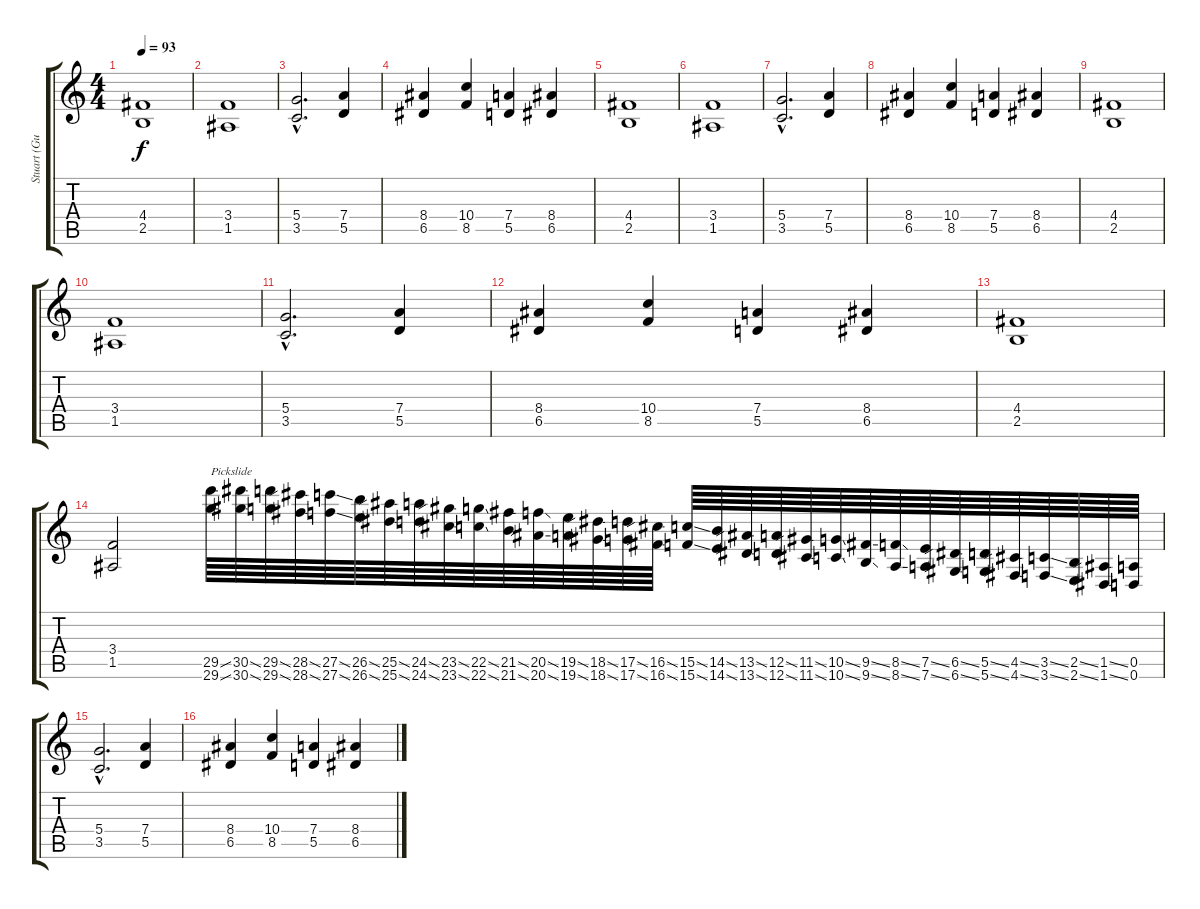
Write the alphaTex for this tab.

\track ("Stuart (Guitar)" "Stuart (Gu") {instrument distortionguitar}
\staff {score tabs}
\tuning (E4 B3 G3 D3 A2 D2) {hide}
\ts (4 4)
\tempo 93
\clef g2
\ks c
(4.4 2.5).1{dy f} |
(3.4 1.5).1 |
(5.4{hac} 3.5{hac}).2{d} (7.4 5.5).4 |
(8.4 6.5).4 (10.4 8.5).4 (7.4 5.5).4 (8.4 6.5).4 |
(4.4 2.5).1 |
(3.4 1.5).1 |
(5.4{hac} 3.5{hac}).2{d} (7.4 5.5).4 |
(8.4 6.5).4 (10.4 8.5).4 (7.4 5.5).4 (8.4 6.5).4 |
(4.4 2.5).1 |
(3.4 1.5).1 |
(5.4{hac} 3.5{hac}).2{d} (7.4 5.5).4 |
(8.4 6.5).4 (10.4 8.5).4 (7.4 5.5).4 (8.4 6.5).4 |
(4.4 2.5).1 |
(3.4 1.5).2 (29.5{ss} 29.6{ss}).64{txt "Pickslide"} (30.5{ss} 30.6{ss}).64 (29.5{ss} 29.6{ss}).64 (28.5{ss} 28.6{ss}).64 (27.5{ss} 27.6{ss}).64 (26.5{ss} 26.6{ss}).64 (25.5{ss} 25.6{ss}).64 (24.5{ss} 24.6{ss}).64 (23.5{ss} 23.6{ss}).64 (22.5{ss} 22.6{ss}).64 (21.5{ss} 21.6{ss}).64 (20.5{ss} 20.6{ss}).64 (19.5{ss} 19.6{ss}).64 (18.5{ss} 18.6{ss}).64 (17.5{ss} 17.6{ss}).64 (16.5{ss} 16.6{ss}).64 (15.5{ss} 15.6{ss}).64 (14.5{ss} 14.6{ss}).64 (13.5{ss} 13.6{ss}).64 (12.5{ss} 12.6{ss}).64 (11.5{ss} 11.6{ss}).64 (10.5{ss} 10.6{ss}).64 (9.5{ss} 9.6{ss}).64 (8.5{ss} 8.6{ss}).64 (7.5{ss} 7.6{ss}).64 (6.5{ss} 6.6{ss}).64 (5.5{ss} 5.6{ss}).64 (4.5{ss} 4.6{ss}).64 (3.5{ss} 3.6{ss}).64 (2.5{ss} 2.6{ss}).64 (1.5{ss} 1.6{ss}).64 (0.5 0.6).64 |
(5.4{hac} 3.5{hac}).2{d} (7.4 5.5).4 |
(8.4 6.5).4 (10.4 8.5).4 (7.4 5.5).4 (8.4 6.5).4
